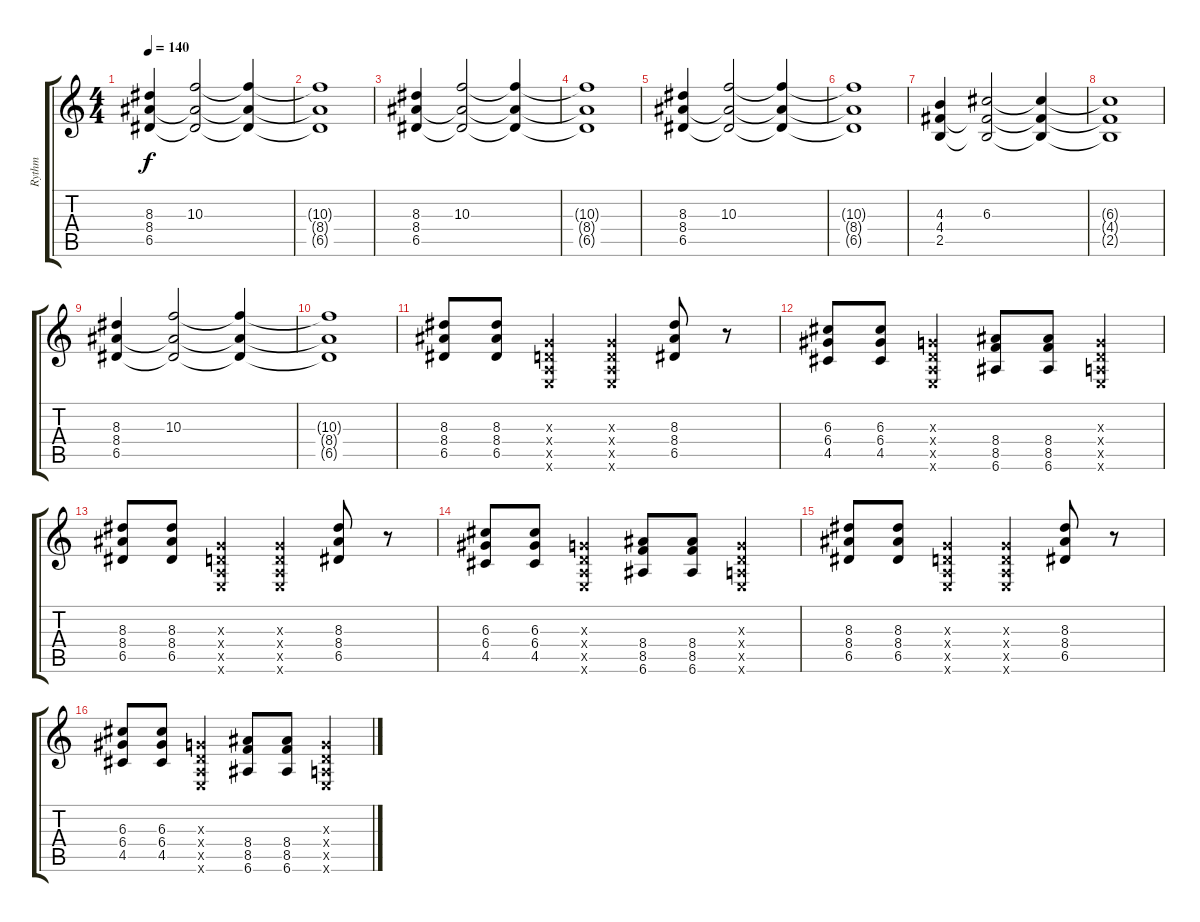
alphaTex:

\track ("Rythm" "Rythm") {instrument distortionguitar}
\staff {score tabs}
\tuning (E4 B3 G3 D3 A2 E2) {hide}
\ts (4 4)
\tempo 140
\clef g2
\ks c
(8.3 8.4 6.5).4{dy f} (10.3 8.4{t} 6.5{t}).2 (10.3{t} 8.4{t} 6.5{t}).4 |
(10.3{t} 8.4{t} 6.5{t}).1 |
(8.3 8.4 6.5).4 (10.3 8.4{t} 6.5{t}).2 (10.3{t} 8.4{t} 6.5{t}).4 |
(10.3{t} 8.4{t} 6.5{t}).1 |
(8.3 8.4 6.5).4 (10.3 8.4{t} 6.5{t}).2 (10.3{t} 8.4{t} 6.5{t}).4 |
(10.3{t} 8.4{t} 6.5{t}).1 |
(4.3 4.4 2.5).4 (6.3 4.4{t} 2.5{t}).2 (6.3{t} 4.4{t} 2.5{t}).4 |
(6.3{t} 4.4{t} 2.5{t}).1 |
(8.3 8.4 6.5).4 (10.3 8.4{t} 6.5{t}).2 (10.3{t} 8.4{t} 6.5{t}).4 |
(10.3{t} 8.4{t} 6.5{t}).1 |
(8.3 8.4 6.5).8 (8.3 8.4 6.5).8 (0.3{x} 0.4{x} 0.5{x} 0.6{x}).4 (0.3{x} 0.4{x} 0.5{x} 0.6{x}).4 (8.3 8.4 6.5).8 r.8 |
(6.3 6.4 4.5).8 (6.3 6.4 4.5).8 (0.3{x} 0.4{x} 0.5{x} 0.6{x}).4 (8.4 8.5 6.6).8 (8.4 8.5 6.6).8 (0.3{x} 0.4{x} 0.5{x} 0.6{x}).4 |
(8.3 8.4 6.5).8 (8.3 8.4 6.5).8 (0.3{x} 0.4{x} 0.5{x} 0.6{x}).4 (0.3{x} 0.4{x} 0.5{x} 0.6{x}).4 (8.3 8.4 6.5).8 r.8 |
(6.3 6.4 4.5).8 (6.3 6.4 4.5).8 (0.3{x} 0.4{x} 0.5{x} 0.6{x}).4 (8.4 8.5 6.6).8 (8.4 8.5 6.6).8 (0.3{x} 0.4{x} 0.5{x} 0.6{x}).4 |
(8.3 8.4 6.5).8 (8.3 8.4 6.5).8 (0.3{x} 0.4{x} 0.5{x} 0.6{x}).4 (0.3{x} 0.4{x} 0.5{x} 0.6{x}).4 (8.3 8.4 6.5).8 r.8 |
(6.3 6.4 4.5).8 (6.3 6.4 4.5).8 (0.3{x} 0.4{x} 0.5{x} 0.6{x}).4 (8.4 8.5 6.6).8 (8.4 8.5 6.6).8 (0.3{x} 0.4{x} 0.5{x} 0.6{x}).4
